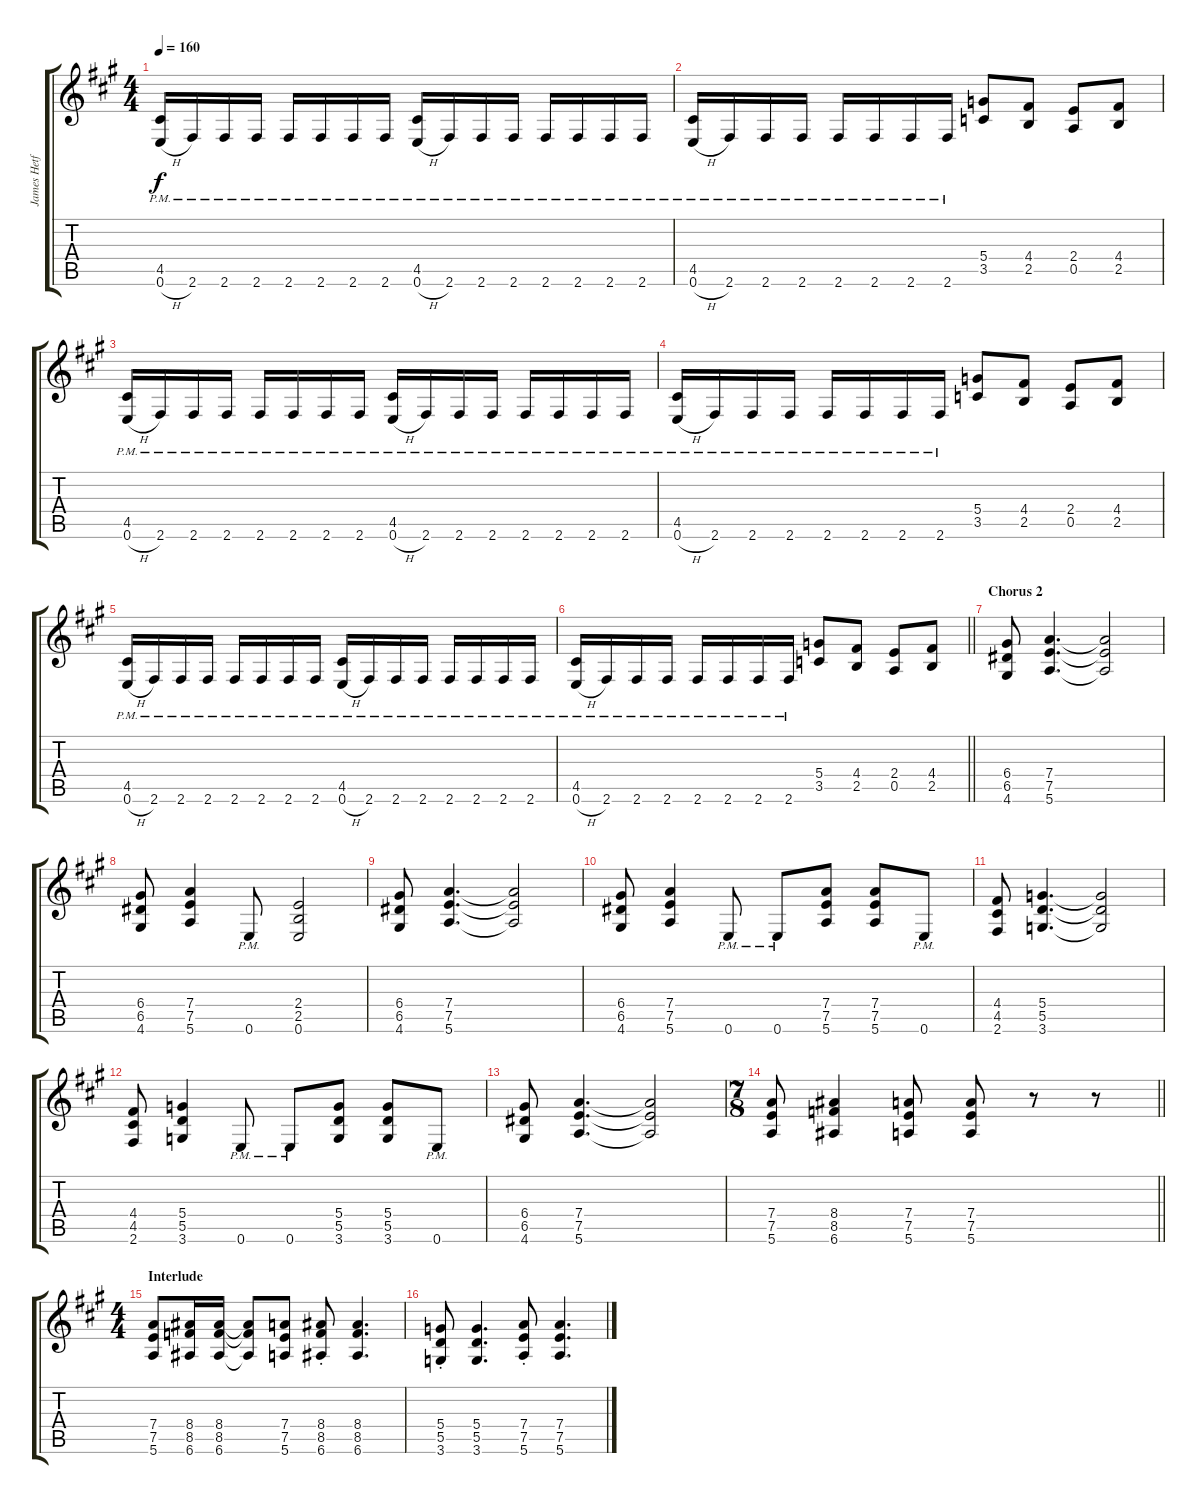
\track ("James Hetfield" "James Hetf") {instrument distortionguitar}
\staff {score tabs}
\tuning (E4 B3 G3 D3 A2 E2) {hide}
\ts (4 4)
\tempo 160
\clef g2
\ks a
(4.5 0.6{h pm}).16{dy f} 2.6{pm}.16 2.6{pm}.16 2.6{pm}.16 2.6{pm}.16 2.6{pm}.16 2.6{pm}.16 2.6{pm}.16 (4.5 0.6{h pm}).16 2.6{pm}.16 2.6{pm}.16 2.6{pm}.16 2.6{pm}.16 2.6{pm}.16 2.6{pm}.16 2.6{pm}.16 |
(4.5 0.6{h pm}).16 2.6{pm}.16 2.6{pm}.16 2.6{pm}.16 2.6{pm}.16 2.6{pm}.16 2.6{pm}.16 2.6{pm}.16 (5.4 3.5).8 (4.4 2.5).8 (2.4 0.5).8 (4.4 2.5).8 |
(4.5 0.6{h pm}).16 2.6{pm}.16 2.6{pm}.16 2.6{pm}.16 2.6{pm}.16 2.6{pm}.16 2.6{pm}.16 2.6{pm}.16 (4.5 0.6{h pm}).16 2.6{pm}.16 2.6{pm}.16 2.6{pm}.16 2.6{pm}.16 2.6{pm}.16 2.6{pm}.16 2.6{pm}.16 |
(4.5 0.6{h pm}).16 2.6{pm}.16 2.6{pm}.16 2.6{pm}.16 2.6{pm}.16 2.6{pm}.16 2.6{pm}.16 2.6{pm}.16 (5.4 3.5).8 (4.4 2.5).8 (2.4 0.5).8 (4.4 2.5).8 |
(4.5 0.6{h pm}).16 2.6{pm}.16 2.6{pm}.16 2.6{pm}.16 2.6{pm}.16 2.6{pm}.16 2.6{pm}.16 2.6{pm}.16 (4.5 0.6{h pm}).16 2.6{pm}.16 2.6{pm}.16 2.6{pm}.16 2.6{pm}.16 2.6{pm}.16 2.6{pm}.16 2.6{pm}.16 |
\barLineRight lightlight
(4.5 0.6{h pm}).16 2.6{pm}.16 2.6{pm}.16 2.6{pm}.16 2.6{pm}.16 2.6{pm}.16 2.6{pm}.16 2.6{pm}.16 (5.4 3.5).8 (4.4 2.5).8 (2.4 0.5).8 (4.4 2.5).8 |
\section ("" "Chorus 2")
(6.4 6.5 4.6).8 (7.4 7.5 5.6).4{d} (7.4{t} 7.5{t} 5.6{t}).2 |
(6.4 6.5 4.6).8 (7.4 7.5 5.6).4 0.6{pm}.8 (2.4 2.5 0.6).2 |
(6.4 6.5 4.6).8 (7.4 7.5 5.6).4{d} (7.4{t} 7.5{t} 5.6{t}).2 |
(6.4 6.5 4.6).8 (7.4 7.5 5.6).4 0.6{pm}.8 0.6{pm}.8 (7.4 7.5 5.6).8 (7.4 7.5 5.6).8 0.6{pm}.8 |
(4.4 4.5 2.6).8 (5.4 5.5 3.6).4{d} (5.4{t} 5.5{t} 3.6{t}).2 |
(4.4 4.5 2.6).8 (5.4 5.5 3.6).4 0.6{pm}.8 0.6{pm}.8 (5.4 5.5 3.6).8 (5.4 5.5 3.6).8 0.6{pm}.8 |
(6.4 6.5 4.6).8 (7.4 7.5 5.6).4{d} (7.4{t} 7.5{t} 5.6{t}).2 |
\ts (7 8)
\barLineRight lightlight
(7.4 7.5 5.6).8 (8.4 8.5 6.6).4 (7.4 7.5 5.6).8 (7.4 7.5 5.6).8 r.8 r.8 |
\ts (4 4)
\section ("" "Interlude")
(7.4 7.5 5.6).8 (8.4 8.5 6.6).16 (8.4 8.5 6.6).16 (8.4{t} 8.5{t} 6.6{t}).8 (7.4 7.5 5.6).8 (8.4 8.5{st} 6.6).8 (8.4 8.5 6.6).4{d} |
(5.4 5.5 3.6{st}).8 (5.4 5.5 3.6).4{d} (7.4{st} 7.5 5.6).8 (7.4 7.5 5.6).4{d}
